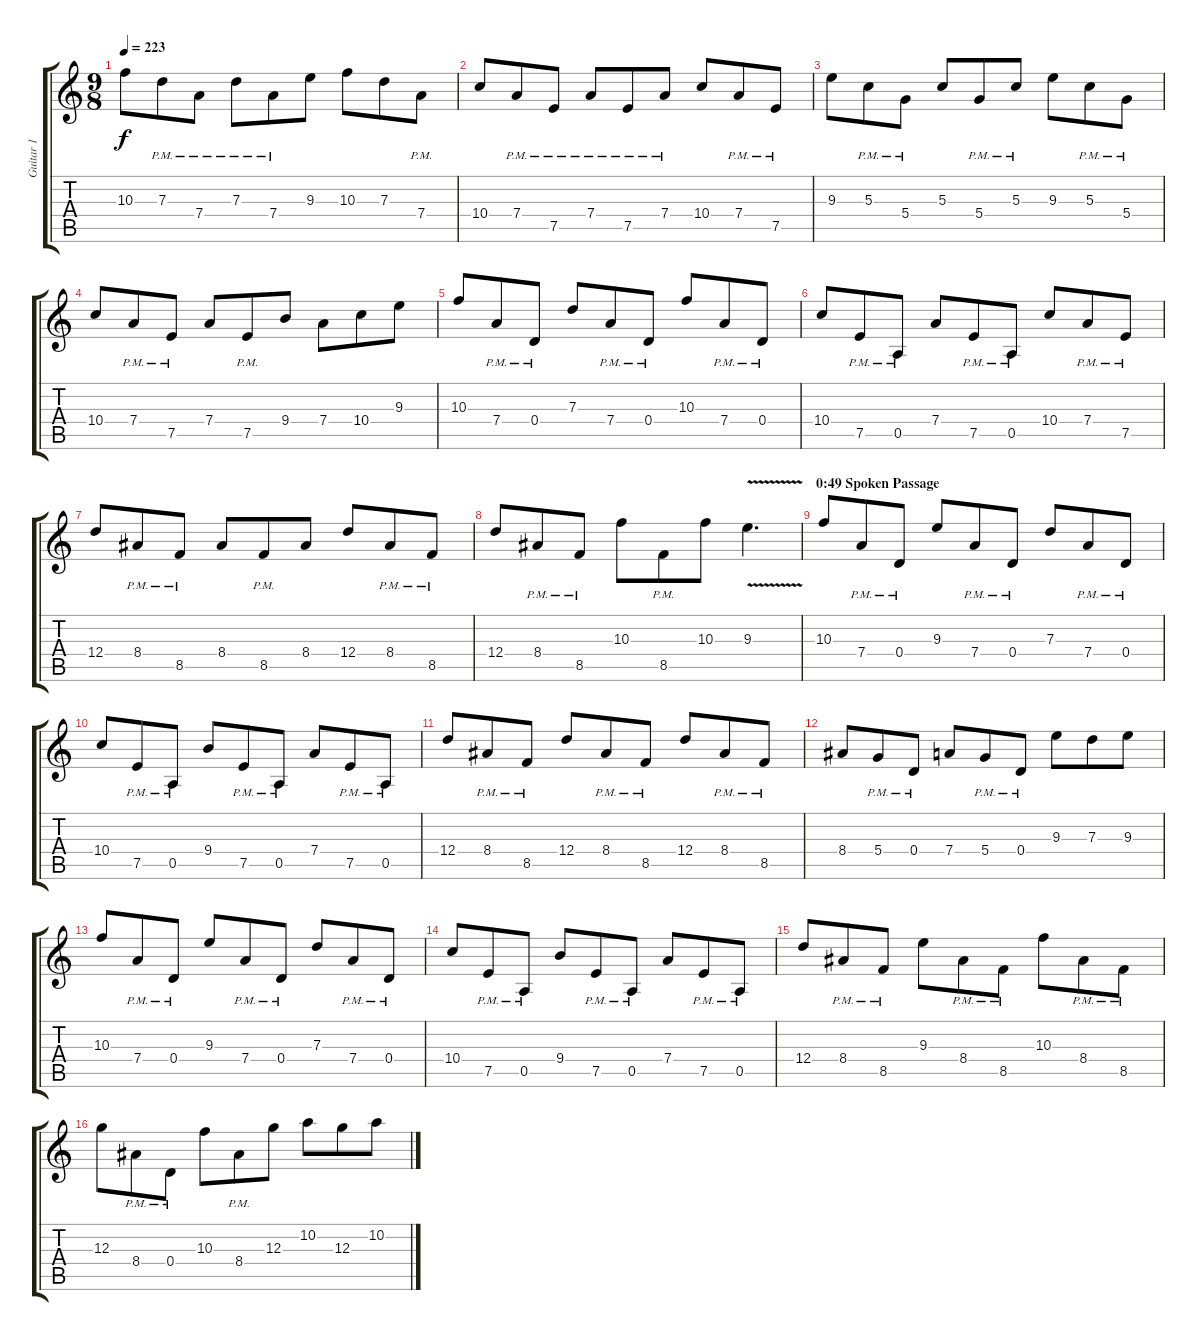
\track ("Guitar 1" "Guitar 1") {instrument distortionguitar}
\staff {score tabs}
\tuning (E4 B3 G3 D3 A2 E2) {hide}
\ts (9 8)
\tempo 223
\clef g2
\ks c
10.3.8{dy f} 7.3{pm}.8 7.4{pm}.8 7.3{pm}.8 7.4{pm}.8 9.3.8 10.3.8 7.3.8 7.4{pm}.8 |
10.4.8 7.4{pm}.8 7.5{pm}.8 7.4{pm}.8 7.5{pm}.8 7.4{pm}.8 10.4.8 7.4{pm}.8 7.5{pm}.8 |
9.3.8 5.3{pm}.8 5.4{pm}.8 5.3.8 5.4{pm}.8 5.3{pm}.8 9.3.8 5.3{pm}.8 5.4{pm}.8 |
10.4.8 7.4{pm}.8 7.5{pm}.8 7.4.8 7.5{pm}.8 9.4.8 7.4.8 10.4.8 9.3.8 |
10.3.8 7.4{pm}.8 0.4{pm}.8 7.3.8 7.4{pm}.8 0.4{pm}.8 10.3.8 7.4{pm}.8 0.4{pm}.8 |
10.4.8 7.5{pm}.8 0.5{pm}.8 7.4.8 7.5{pm}.8 0.5{pm}.8 10.4.8 7.4{pm}.8 7.5{pm}.8 |
12.4.8 8.4{pm}.8 8.5{pm}.8 8.4.8 8.5{pm}.8 8.4.8 12.4.8 8.4{pm}.8 8.5{pm}.8 |
12.4.8 8.4{pm}.8 8.5{pm}.8 10.3.8 8.5{pm}.8 10.3.8 9.3{v}.4{d} |
\section ("" "0:49 Spoken Passage")
10.3.8 7.4{pm}.8 0.4{pm}.8 9.3.8 7.4{pm}.8 0.4{pm}.8 7.3.8 7.4{pm}.8 0.4{pm}.8 |
10.4.8 7.5{pm}.8 0.5{pm}.8 9.4.8 7.5{pm}.8 0.5{pm}.8 7.4.8 7.5{pm}.8 0.5{pm}.8 |
12.4.8 8.4{pm}.8 8.5{pm}.8 12.4.8 8.4{pm}.8 8.5{pm}.8 12.4.8 8.4{pm}.8 8.5{pm}.8 |
8.4.8 5.4{pm}.8 0.4{pm}.8 7.4.8 5.4{pm}.8 0.4{pm}.8 9.3.8 7.3.8 9.3.8 |
10.3.8 7.4{pm}.8 0.4{pm}.8 9.3.8 7.4{pm}.8 0.4{pm}.8 7.3.8 7.4{pm}.8 0.4{pm}.8 |
10.4.8 7.5{pm}.8 0.5{pm}.8 9.4.8 7.5{pm}.8 0.5{pm}.8 7.4.8 7.5{pm}.8 0.5{pm}.8 |
12.4.8 8.4{pm}.8 8.5{pm}.8 9.3.8 8.4{pm}.8 8.5{pm}.8 10.3.8 8.4{pm}.8 8.5{pm}.8 |
12.3.8 8.4{pm}.8 0.4{pm}.8 10.3.8 8.4{pm}.8 12.3.8 10.2.8 12.3.8 10.2.8
